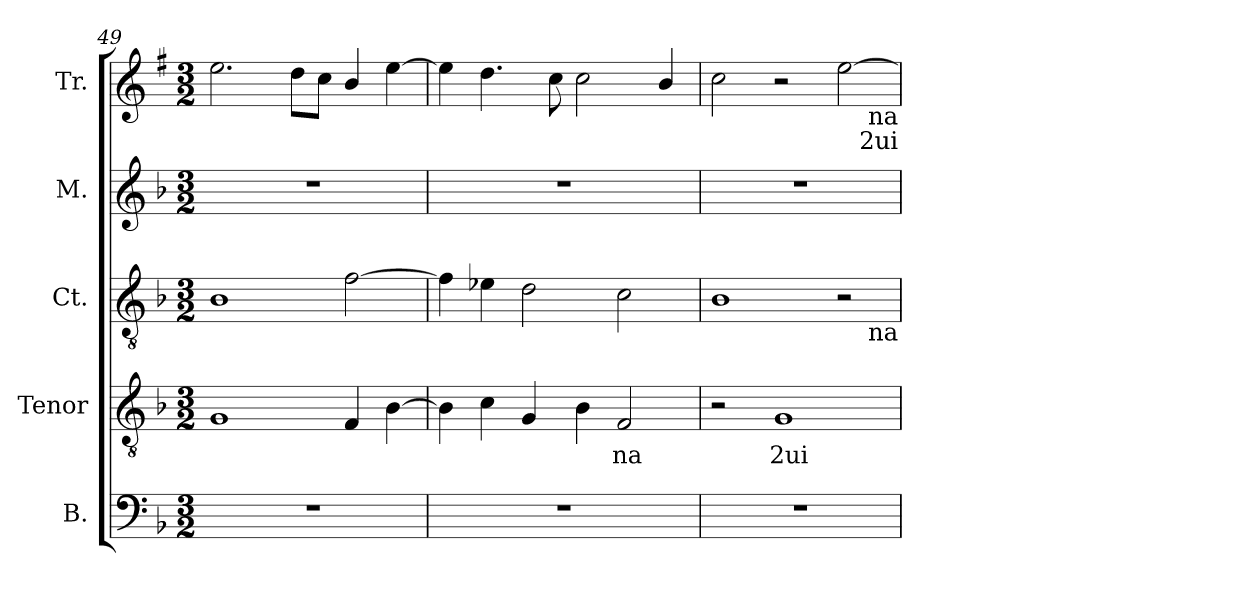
**kern	**kern	**text	**kern	**kern	**kern
*part5	*part4	*part4	*part3	*part2	*part1
*staff5	*staff4	*staff4	*staff3	*staff2	*staff1
*I"B.	*I"Tenor	*	*I"Ct.	*I"M.	*I"Tr.
*I'B.	*I'T.	*	*I'Ct.	*I'M.	*I'Tr.
*clefF4	*clefGv2	*	*clefGv2	*clefG2	*clefG2
*	*	*	*	*	*ITrd1c2
*k[b-]	*k[b-]	*	*k[b-]	*k[b-]	*k[b-]
*F:	*F:	*	*F:	*F:	*F:
*M3/2	*M3/2	*	*M3/2	*M3/2	*M3/2
=49	=49	=49	=49	=49	=49
1.r	1G	.	1B-	1.r	2.dd\
.	.	.	.	.	8cc\L
.	.	.	.	.	8b-\J
.	4F/	.	[>2f\	.	4a/
.	[>4B-\	.	.	.	[>4dd\
=50	=50	=50	=50	=50	=50
1.r	4B-\]	.	4f\]	1.r	4dd\]
.	4c\	.	4e-\	.	4.cc\
.	4G/	.	2d\	.	.
.	.	.	.	.	8b-\
.	4B-\	.	.	.	2b-\
!	!	!LO:LY:b	!	!	!
.	2F/	-na	2c\	.	.
.	.	.	.	.	4a/
=51	=51	=51	=51	=51	=51
1.r	2r	.	1B-	1.r	2b-\
!	!	!LO:LY:b	!	!	!
.	1G	2ui	.	.	2r
.	.	.	2r	.	[>2dd\
!	!	!	!	!	!LO:TX:b:t=na
!	!	!	!	!	!LO:TX:b:t=2ui
!	!	!	!LO:TX:b:t=na	!	!
=	=	=	=	=	=
*-	*-	*-	*-	*-	*-
